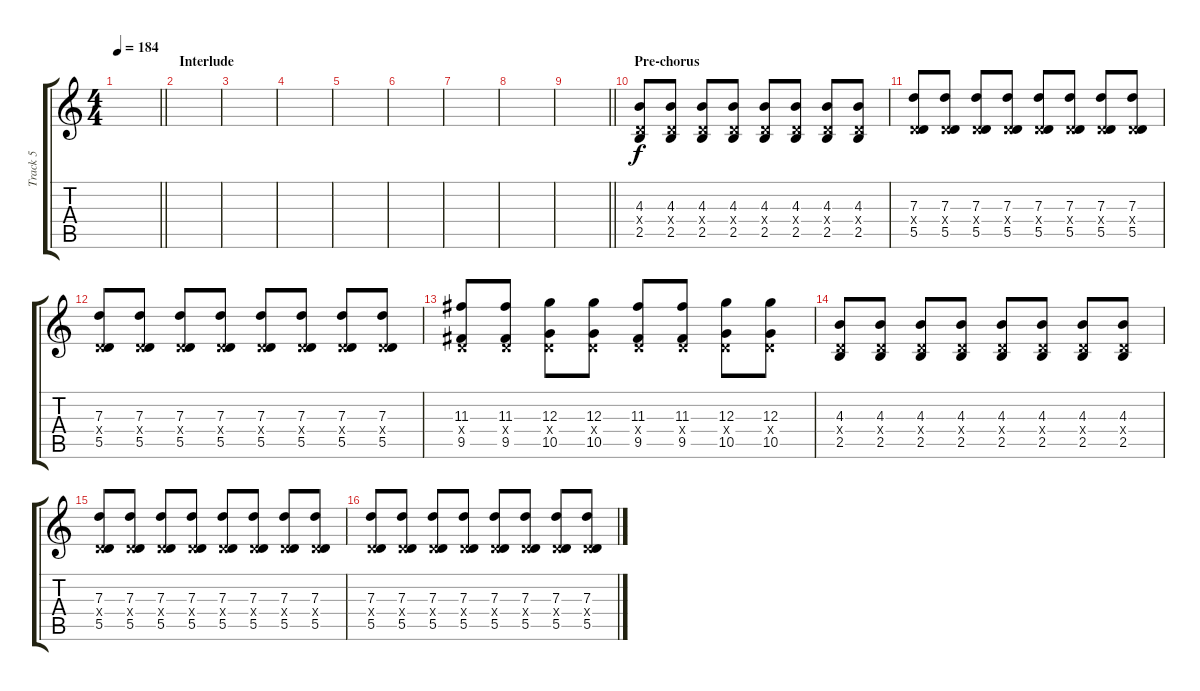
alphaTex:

\track ("Track 5" "Track 5") {instrument distortionguitar}
\staff {score tabs}
\tuning (E4 B3 G3 D3 A2 D2) {hide}
\ts (4 4)
\tempo 184
\clef g2
\barLineRight lightlight
\ks c
|
\section ("" "Interlude")
|
|
|
|
|
|
|
\barLineRight lightlight
|
\section ("" "Pre-chorus")
(4.3 0.4{x} 2.5).8 (4.3 0.4{x} 2.5).8 (4.3 0.4{x} 2.5).8 (4.3 0.4{x} 2.5).8 (4.3 0.4{x} 2.5).8 (4.3 0.4{x} 2.5).8 (4.3 0.4{x} 2.5).8 (4.3 0.4{x} 2.5).8 |
(7.3 0.4{x} 5.5).8 (7.3 0.4{x} 5.5).8 (7.3 0.4{x} 5.5).8 (7.3 0.4{x} 5.5).8 (7.3 0.4{x} 5.5).8 (7.3 0.4{x} 5.5).8 (7.3 0.4{x} 5.5).8 (7.3 0.4{x} 5.5).8 |
(7.3 0.4{x} 5.5).8 (7.3 0.4{x} 5.5).8 (7.3 0.4{x} 5.5).8 (7.3 0.4{x} 5.5).8 (7.3 0.4{x} 5.5).8 (7.3 0.4{x} 5.5).8 (7.3 0.4{x} 5.5).8 (7.3 0.4{x} 5.5).8 |
(11.3 0.4{x} 9.5).8 (11.3 0.4{x} 9.5).8 (12.3 0.4{x} 10.5).8 (12.3 0.4{x} 10.5).8 (11.3 0.4{x} 9.5).8 (11.3 0.4{x} 9.5).8 (12.3 0.4{x} 10.5).8 (12.3 0.4{x} 10.5).8 |
(4.3 0.4{x} 2.5).8 (4.3 0.4{x} 2.5).8 (4.3 0.4{x} 2.5).8 (4.3 0.4{x} 2.5).8 (4.3 0.4{x} 2.5).8 (4.3 0.4{x} 2.5).8 (4.3 0.4{x} 2.5).8 (4.3 0.4{x} 2.5).8 |
(7.3 0.4{x} 5.5).8 (7.3 0.4{x} 5.5).8 (7.3 0.4{x} 5.5).8 (7.3 0.4{x} 5.5).8 (7.3 0.4{x} 5.5).8 (7.3 0.4{x} 5.5).8 (7.3 0.4{x} 5.5).8 (7.3 0.4{x} 5.5).8 |
(7.3 0.4{x} 5.5).8 (7.3 0.4{x} 5.5).8 (7.3 0.4{x} 5.5).8 (7.3 0.4{x} 5.5).8 (7.3 0.4{x} 5.5).8 (7.3 0.4{x} 5.5).8 (7.3 0.4{x} 5.5).8 (7.3 0.4{x} 5.5).8
